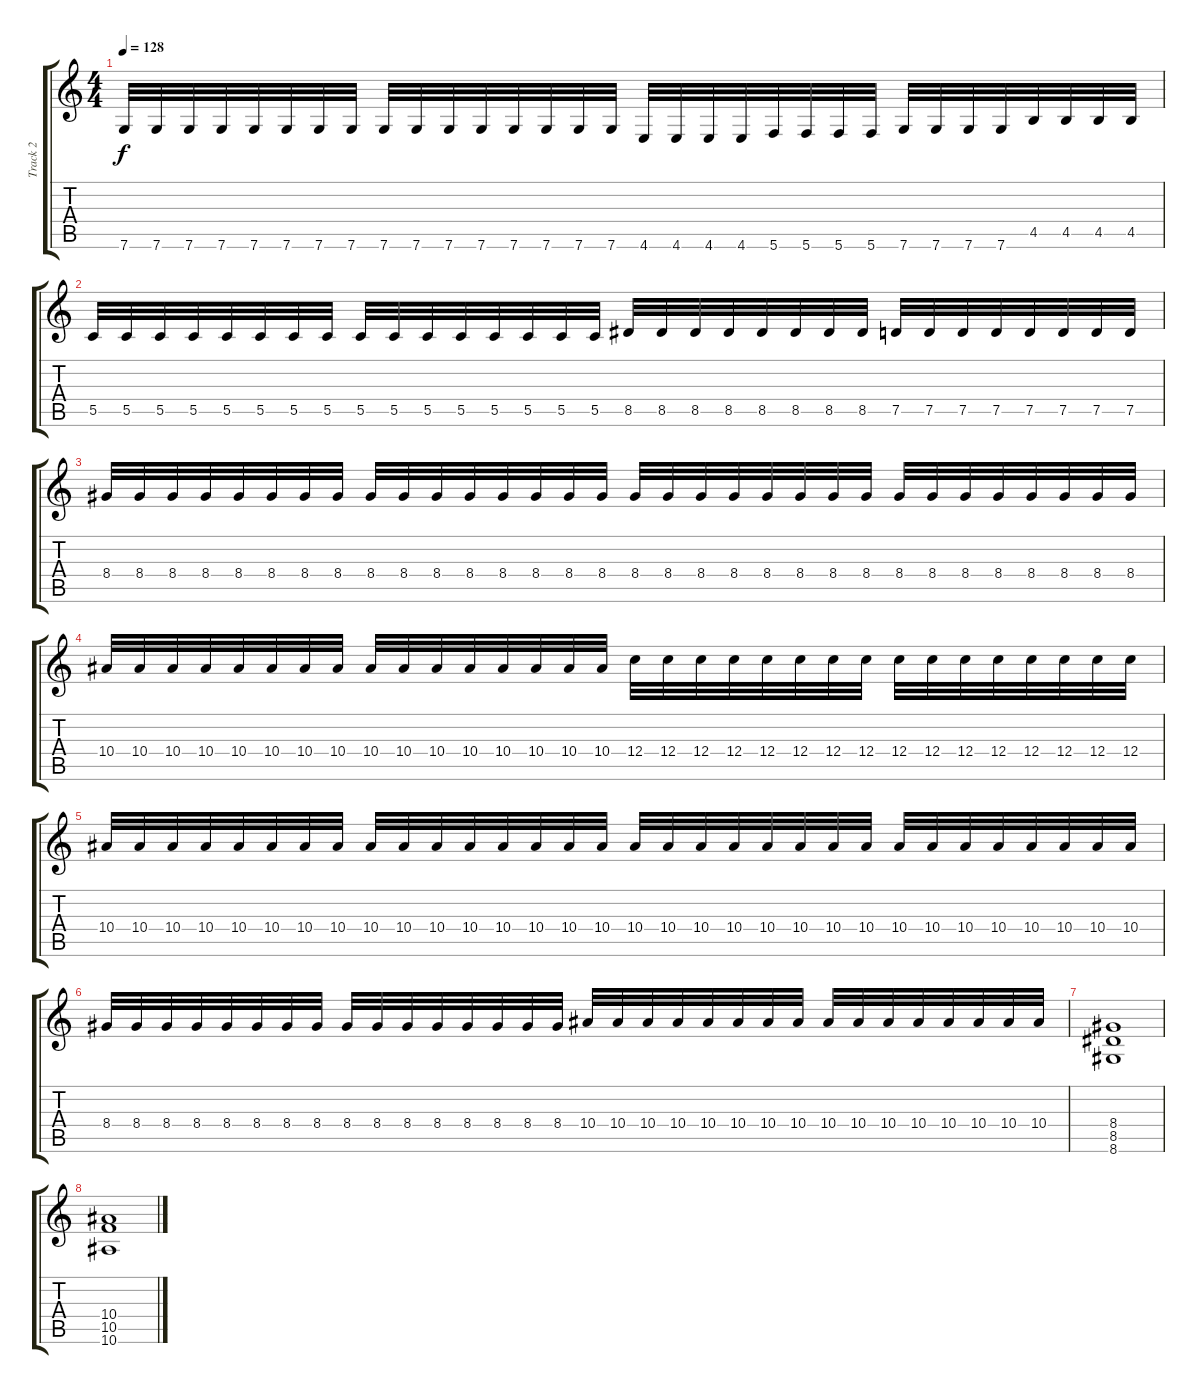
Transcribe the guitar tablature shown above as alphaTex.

\track ("Track 2" "Track 2") {instrument distortionguitar}
\staff {score tabs}
\tuning (D4 A3 F3 C3 G2 C2) {hide}
\ts (4 4)
\tempo 128
\clef g2
\ks c
7.6.32{dy f} 7.6.32 7.6.32 7.6.32 7.6.32 7.6.32 7.6.32 7.6.32 7.6.32 7.6.32 7.6.32 7.6.32 7.6.32 7.6.32 7.6.32 7.6.32 4.6.32 4.6.32 4.6.32 4.6.32 5.6.32 5.6.32 5.6.32 5.6.32 7.6.32 7.6.32 7.6.32 7.6.32 4.5.32 4.5.32 4.5.32 4.5.32 |
5.5.32 5.5.32 5.5.32 5.5.32 5.5.32 5.5.32 5.5.32 5.5.32 5.5.32 5.5.32 5.5.32 5.5.32 5.5.32 5.5.32 5.5.32 5.5.32 8.5.32 8.5.32 8.5.32 8.5.32 8.5.32 8.5.32 8.5.32 8.5.32 7.5.32 7.5.32 7.5.32 7.5.32 7.5.32 7.5.32 7.5.32 7.5.32 |
8.4.32 8.4.32 8.4.32 8.4.32 8.4.32 8.4.32 8.4.32 8.4.32 8.4.32 8.4.32 8.4.32 8.4.32 8.4.32 8.4.32 8.4.32 8.4.32 8.4.32 8.4.32 8.4.32 8.4.32 8.4.32 8.4.32 8.4.32 8.4.32 8.4.32 8.4.32 8.4.32 8.4.32 8.4.32 8.4.32 8.4.32 8.4.32 |
10.4.32 10.4.32 10.4.32 10.4.32 10.4.32 10.4.32 10.4.32 10.4.32 10.4.32 10.4.32 10.4.32 10.4.32 10.4.32 10.4.32 10.4.32 10.4.32 12.4.32 12.4.32 12.4.32 12.4.32 12.4.32 12.4.32 12.4.32 12.4.32 12.4.32 12.4.32 12.4.32 12.4.32 12.4.32 12.4.32 12.4.32 12.4.32 |
10.4.32 10.4.32 10.4.32 10.4.32 10.4.32 10.4.32 10.4.32 10.4.32 10.4.32 10.4.32 10.4.32 10.4.32 10.4.32 10.4.32 10.4.32 10.4.32 10.4.32 10.4.32 10.4.32 10.4.32 10.4.32 10.4.32 10.4.32 10.4.32 10.4.32 10.4.32 10.4.32 10.4.32 10.4.32 10.4.32 10.4.32 10.4.32 |
8.4.32 8.4.32 8.4.32 8.4.32 8.4.32 8.4.32 8.4.32 8.4.32 8.4.32 8.4.32 8.4.32 8.4.32 8.4.32 8.4.32 8.4.32 8.4.32 10.4.32 10.4.32 10.4.32 10.4.32 10.4.32 10.4.32 10.4.32 10.4.32 10.4.32 10.4.32 10.4.32 10.4.32 10.4.32 10.4.32 10.4.32 10.4.32 |
(8.4 8.5 8.6).1 |
(10.4 10.5 10.6).1
